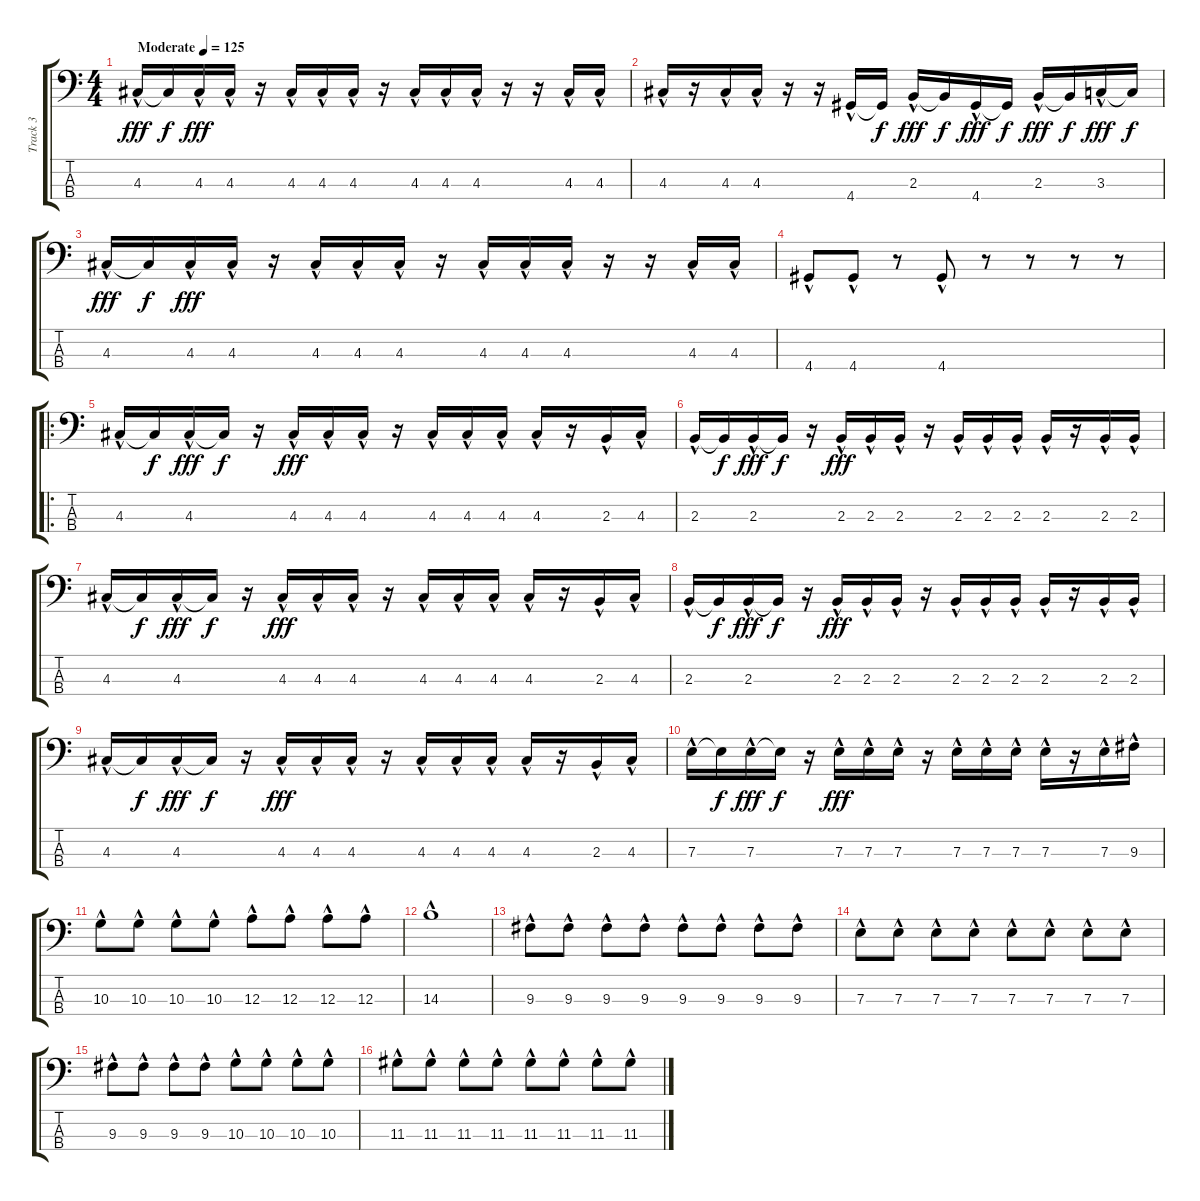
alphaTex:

\track ("Track 3" "Track 3") {instrument electricbassfinger}
\staff {score tabs}
\tuning (G2 D2 A1 E1) {hide}
\ts (4 4)
\tempo (125 "Moderate")
\clef f4
\ks c
4.3{hac}.16{dy fff instrument electricbassfinger} 4.3{t}.16{dy f} 4.3{hac}.16{dy fff} 4.3{hac}.16 r.16 4.3{hac}.16 4.3{hac}.16 4.3{hac}.16 r.16 4.3{hac}.16 4.3{hac}.16 4.3{hac}.16 r.16 r.16 4.3{hac}.16 4.3{hac}.16 |
4.3{hac}.16 r.16 4.3{hac}.16 4.3{hac}.16 r.16 r.16 4.4{hac}.16 4.4{t}.16{dy f} 2.3{hac}.16{dy fff} 2.3{t}.16{dy f} 4.4{hac}.16{dy fff} 4.4{t}.16{dy f} 2.3{hac}.16{dy fff} 2.3{t}.16{dy f} 3.3{hac}.16{dy fff} 3.3{t}.16{dy f} |
4.3{hac}.16{dy fff} 4.3{t}.16{dy f} 4.3{hac}.16{dy fff} 4.3{hac}.16 r.16 4.3{hac}.16 4.3{hac}.16 4.3{hac}.16 r.16 4.3{hac}.16 4.3{hac}.16 4.3{hac}.16 r.16 r.16 4.3{hac}.16 4.3{hac}.16 |
4.4{hac}.8 4.4{hac}.8 r.8 4.4{hac}.8 r.8 r.8 r.8 r.8 |
\ro
4.3{hac}.16 4.3{t}.16{dy f} 4.3{hac}.16{dy fff} 4.3{t}.16{dy f} r.16 4.3{hac}.16{dy fff} 4.3{hac}.16 4.3{hac}.16 r.16 4.3{hac}.16 4.3{hac}.16 4.3{hac}.16 4.3{hac}.16 r.16 2.3{hac}.16 4.3{hac}.16 |
2.3{hac}.16 2.3{t}.16{dy f} 2.3{hac}.16{dy fff} 2.3{t}.16{dy f} r.16 2.3{hac}.16{dy fff} 2.3{hac}.16 2.3{hac}.16 r.16 2.3{hac}.16 2.3{hac}.16 2.3{hac}.16 2.3{hac}.16 r.16 2.3{hac}.16 2.3{hac}.16 |
4.3{hac}.16 4.3{t}.16{dy f} 4.3{hac}.16{dy fff} 4.3{t}.16{dy f} r.16 4.3{hac}.16{dy fff} 4.3{hac}.16 4.3{hac}.16 r.16 4.3{hac}.16 4.3{hac}.16 4.3{hac}.16 4.3{hac}.16 r.16 2.3{hac}.16 4.3{hac}.16 |
2.3{hac}.16 2.3{t}.16{dy f} 2.3{hac}.16{dy fff} 2.3{t}.16{dy f} r.16 2.3{hac}.16{dy fff} 2.3{hac}.16 2.3{hac}.16 r.16 2.3{hac}.16 2.3{hac}.16 2.3{hac}.16 2.3{hac}.16 r.16 2.3{hac}.16 2.3{hac}.16 |
4.3{hac}.16 4.3{t}.16{dy f} 4.3{hac}.16{dy fff} 4.3{t}.16{dy f} r.16 4.3{hac}.16{dy fff} 4.3{hac}.16 4.3{hac}.16 r.16 4.3{hac}.16 4.3{hac}.16 4.3{hac}.16 4.3{hac}.16 r.16 2.3{hac}.16 4.3{hac}.16 |
7.3{hac}.16 7.3{t}.16{dy f} 7.3{hac}.16{dy fff} 7.3{t}.16{dy f} r.16 7.3{hac}.16{dy fff} 7.3{hac}.16 7.3{hac}.16 r.16 7.3{hac}.16 7.3{hac}.16 7.3{hac}.16 7.3{hac}.16 r.16 7.3{hac}.16 9.3{hac}.16 |
10.3{hac}.8 10.3{hac}.8 10.3{hac}.8 10.3{hac}.8 12.3{hac}.8 12.3{hac}.8 12.3{hac}.8 12.3{hac}.8 |
14.3{hac}.1 |
9.3{hac}.8 9.3{hac}.8 9.3{hac}.8 9.3{hac}.8 9.3{hac}.8 9.3{hac}.8 9.3{hac}.8 9.3{hac}.8 |
7.3{hac}.8 7.3{hac}.8 7.3{hac}.8 7.3{hac}.8 7.3{hac}.8 7.3{hac}.8 7.3{hac}.8 7.3{hac}.8 |
9.3{hac}.8 9.3{hac}.8 9.3{hac}.8 9.3{hac}.8 10.3{hac}.8 10.3{hac}.8 10.3{hac}.8 10.3{hac}.8 |
11.3{hac}.8 11.3{hac}.8 11.3{hac}.8 11.3{hac}.8 11.3{hac}.8 11.3{hac}.8 11.3{hac}.8 11.3{hac}.8
